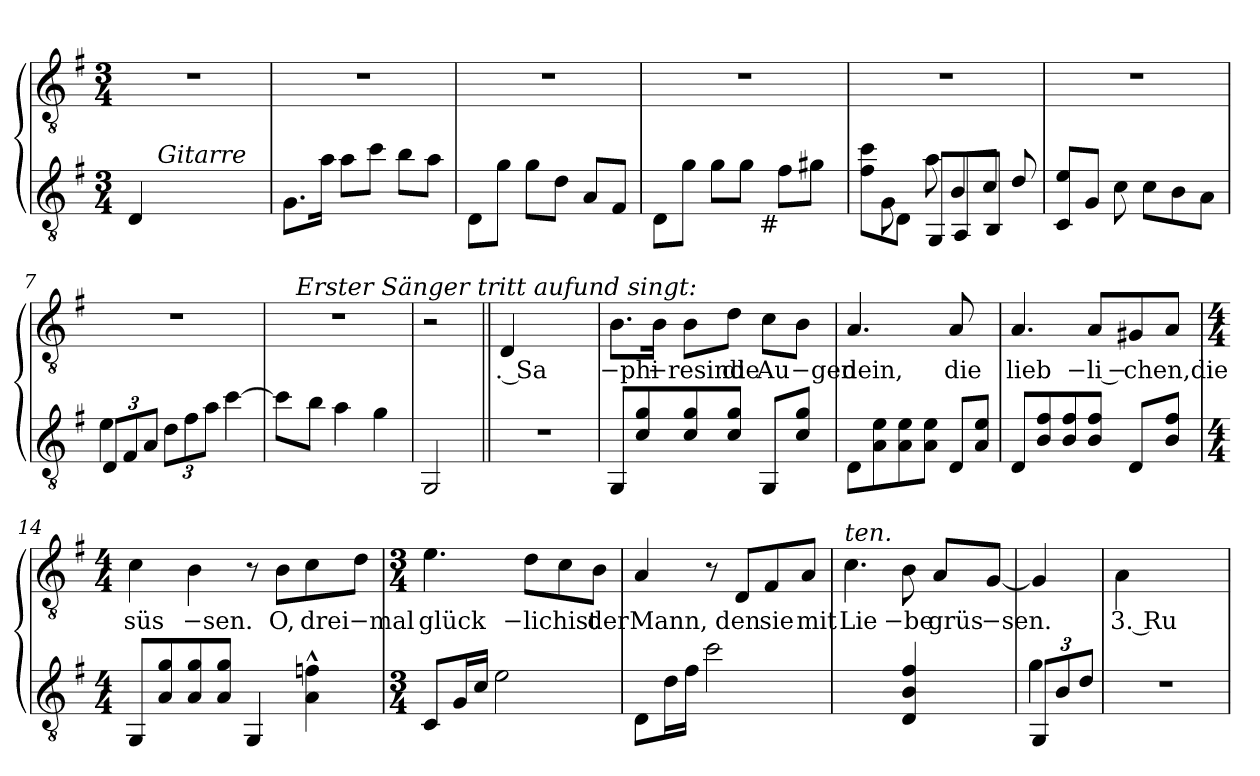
**kern	**kern	**text
*part2	*part1	*part1
*staff2	*staff1	*staff1
*clefGv2	*clefGv2	*
*k[f#]	*k[f#]	*
*G:	*G:	*
*M3/4	*M3/4	*
=1	=1	=1
*^	*	*
4D/	8ryy	2.r	.
!	!LO:TX:a:i:t=Gitarre	!	!
.	2ryy	.	.
2ryy	.	.	.
.	8ryy	.	.
=2	=2	=2	=2
!	!	!LO:N:vis=1	!
*v	*v	*	*
8.G\L	2.r	.
!LO:N:head=solid	!	!
16a\Jk	.	.
!LO:N:head=solid	!	!
8a\L	.	.
!LO:N:head=solid	!	!
8cc\J	.	.
!LO:N:head=solid	!	!
8b\L	.	.
!LO:N:head=solid	!	!
8a\J	.	.
=3	=3	=3
!	!LO:N:vis=1	!
8D\L	2.r	.
!LO:N:head=solid	!	!
8g\J	.	.
!LO:N:head=solid	!	!
8g\L	.	.
8d\J	.	.
8A/L	.	.
8F#/J	.	.
=4	=4	=4
!	!LO:N:vis=1	!
*^	*	*
8D\L	4..ryy	2.r	.
!LO:N:head=solid	!	!	!
8g\J	.	.	.
!LO:N:head=solid	!	!	!
8g\L	.	.	.
!LO:N:head=solid	!	!	!
8g\J	.	.	.
!	!LO:TX:b:t=#	!	!
.	4ryy	.	.
!LO:N:head=solid	!	!	!
8f#\L	.	.	.
!LO:N:head=solid	!	!	!
8g#X\J	.	.	.
.	16ryy	.	.
=5	=5	=5	=5
!	!	!LO:N:vis=1	!
8f#\ 8cc\L	8ryy	2.r	.
8D\J	8G\	.	.
!LO:N:head=solid	!	!	!
8a\	8GG/L	.	.
8AA/L	8B/	.	.
8c/J	8BB/J	.	.
8ryy	8d/	.	.
=6	=6	=6	=6
!	!	!LO:N:vis=1	!
*v	*v	*	*
8C/ 8e/L	2.r	.
8G/J	.	.
8c\	.	.
!LO:N:head=solid	!	!
8c\L	.	.
!LO:N:head=solid	!	!
8B\	.	.
!LO:N:head=solid	!	!
8A\J	.	.
=7	=7	=7
*Xbrackettup	*	*
*^	*	*
!	!LO:N:head=solid	!LO:N:vis=1	!
12D/L	4e\	2.r	.
12F#/	.	.	.
12A/J	.	.	.
12d\L	2ryy	.	.
12f#\	.	.	.
12a\J	.	.	.
[<4cc\	.	.	.
*v	*v	*	*
!!LO:LB:g=z
=8	=8	=8
!	!LO:N:vis=1	!
*	*^	*
8cc\L]	2.r	12ryy	.
!	!	!LO:TX:a:i:t=Erster Sänger tritt aufund singt&colon;	!
.	.	3%2ryy	.
8b\J	.	.	.
4a\	.	.	.
4g\	.	.	.
*	*v	*v	*
=9	=9	=9
2GG/	2r	.
=10||	=10||	=10||
!	!	!LO:LY:b:rj
2.r	4D/	. Sa
.	2ryy	.
=11	=11	=11
!	!	!LO:LY:b:rj
8GG/L	8.B\L	−phi
!LO:N:n=1:head=solid	!	!
8c/ 8g/	.	.
!	!	!LO:LY:b:rj
.	16B\Jk	−resind
!LO:N:n=1:head=solid	!	!
8c/ 8g/	8B\L	.
!LO:N:n=1:head=solid	!	!LO:LY:b
8c/ 8g/J	8d\J	die
!	!	!LO:LY:b
8GG/L	8c\L	Au
!LO:N:n=1:head=solid	!	!LO:LY:b:rj
8c/ 8g/J	8B\J	−gen
=12	=12	=12
!	!	!LO:LY:b
8D\L	4.A/	dein,
!LO:N:n=2:head=solid	!	!
8A\ 8e\	.	.
!LO:N:n=2:head=solid	!	!
8A\ 8e\	.	.
!LO:N:n=2:head=solid	!	!
8A\ 8e\J	8ryy	.
!	!	!LO:LY:b
8D/L	8A/	die
!LO:N:n=2:head=solid	!	!
8A/ 8e/J	8ryy	.
=13	=13	=13
!	!	!LO:LY:b
8D/L	4.A/	lieb
!LO:N:n=1:head=solid	!	!
8B/ 8f#/	.	.
!LO:N:n=1:head=solid	!	!
8B/ 8f#/	.	.
!LO:N:n=1:head=solid	!	!LO:LY:b:rj
8B/ 8f#/J	8A/L	−li −
!	!	!LO:LY:b
8D/L	8G#X/	chen,die
!LO:N:n=1:head=solid	!	!
8B/ 8f#/J	8A/J	.
!!LO:LB:g=z
=14	=14	=14
*M4/4	*M4/4	*
!	!	!LO:LY:b
8GG/L	4c\	süs
!LO:N:n=1:head=solid	!	!
8A/ 8g/	.	.
!LO:N:n=1:head=solid	!	!LO:LY:b:rj
8A/ 8g/	4B\	−sen.
!LO:N:n=1:head=solid	!	!
8A/ 8g/J	.	.
4GG/	8r	.
!	!	!LO:LY:b
.	8B\L	O,
!LO:N:n=1:head=solid	!	!LO:LY:b
4A\^^> 4fn\^^>	8c\	drei
!	!	!LO:LY:b:rj
.	8d\J	−mal
=15	=15	=15
*M3/4	*M3/4	*
!	!	!LO:LY:b
8C/L	4.e\	glück
16G/L	.	.
16c/JJ	.	.
2e\	.	.
!	!	!LO:LY:b:rj
.	8d\L	−lichist
.	8c\	.
!	!	!LO:LY:b
.	8B\J	der
=16	=16	=16
!	!	!LO:LY:b
8D\L	4A/	Mann,
16d\L	.	.
16f#\JJ	.	.
2cc\	8r	.
!	!	!LO:LY:b
.	8D/L	den
!	!	!LO:LY:b
.	8F#/	sie
!	!	!LO:LY:b
.	8A/J	mit
=17	=17	=17
!	!LO:TX:a:i:t=ten.	!
!	!	!LO:LY:b
4.ryy	4.c\	Lie
!LO:N:n=2:head=solid	!	!LO:LY:b:rj
4D/ 4B/ 4f#/	8B\	−be
!	!	!LO:LY:b
.	8A/L	grüs
!	!	!LO:LY:b:rj
8ryy	[<8G/J	−sen.
=18	=18	=18
*^	*	*
12GG/L	4g\	4G/]	.
12B/	.	.	.
12d/J	.	.	.
*v	*v	*	*
!!LO:PB:g=z
=19	=19	=19
!	!LO:N:head=solid	!LO:LY:b:rj
2.r	4A\	3. Ru
.	2ryy	.
=	=	=
*-	*-	*-
